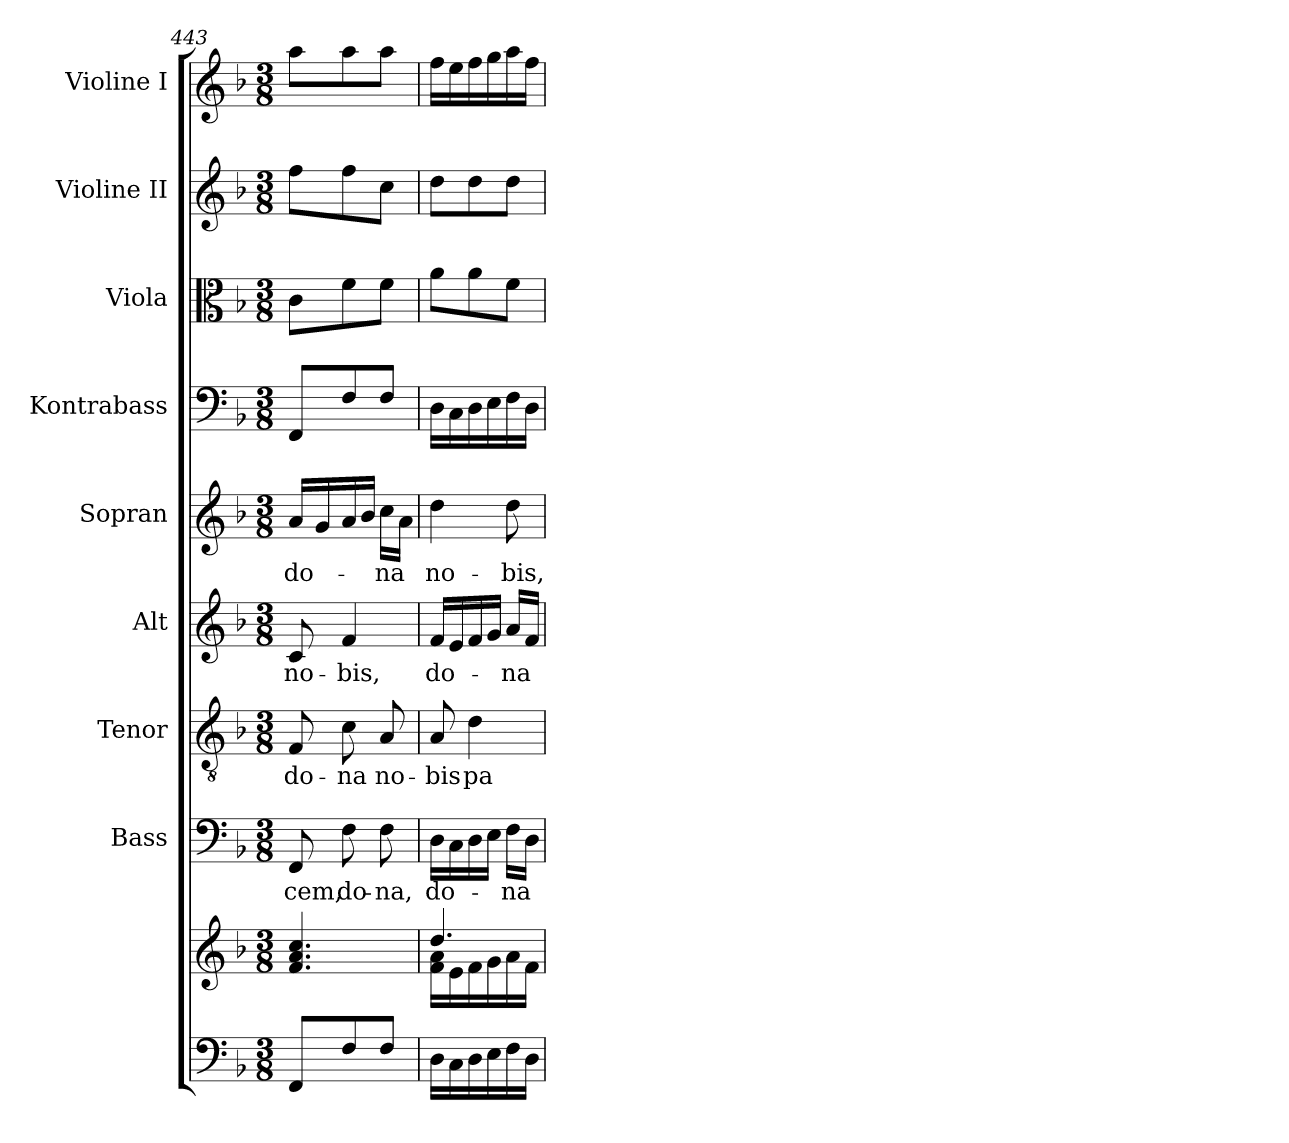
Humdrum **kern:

**kern	**kern	**kern	**text	**kern	**text	**kern	**text	**kern	**text	**kern	**kern	**kern	**kern
*part9	*part9	*part8	*part8	*part7	*part7	*part6	*part6	*part5	*part5	*part4	*part3	*part2	*part1
*staff10	*staff9	*staff8	*staff8	*staff7	*staff7	*staff6	*staff6	*staff5	*staff5	*staff4	*staff3	*staff2	*staff1
*	*	*I"Bass	*	*I"Tenor	*	*I"Alt	*	*I"Sopran	*	*I"Kontrabass	*I"Viola	*I"Violine II	*I"Violine I
*	*	*I'B.	*	*I'T.	*	*I'A.	*	*I'S.	*	*I'Kb.	*I'Vla.	*I'Vl. II	*I'Vl. I
!!LO:PB:g=z
*clefF4	*clefG2	*clefF4	*	*clefGv2	*	*clefG2	*	*clefG2	*	*clefF4	*clefC3	*clefG2	*clefG2
*	*	*	*	*	*	*	*	*	*	*ITrd7c12	*	*	*
*k[b-]	*k[b-]	*k[b-]	*	*k[b-]	*	*k[b-]	*	*k[b-]	*	*k[b-]	*k[b-]	*k[b-]	*k[b-]
*F:	*F:	*F:	*	*F:	*	*F:	*	*F:	*	*F:	*F:	*F:	*F:
*M3/8	*M3/8	*M3/8	*	*M3/8	*	*M3/8	*	*M3/8	*	*M3/8	*M3/8	*M3/8	*M3/8
=443	=443	=443	=443	=443	=443	=443	=443	=443	=443	=443	=443	=443	=443
!	!	!	!LO:LY:b	!	!LO:LY:b	!	!LO:LY:b	!	!LO:LY:b	!	!	!	!
8FF/L	4.f/ 4.a/ 4.cc/	8FF/	-cem,	8F/	do-	8c/	no-	16a/LL	do-	8FFF/L	8c\L	8ff\L	8aa\L
.	.	.	.	.	.	.	.	16g/	.	.	.	.	.
!	!	!	!LO:LY:b	!	!LO:LY:b	!	!LO:LY:b	!	!	!	!	!	!
8F/	.	8F\	do-	8c\	-na	4f/	-bis,	16a/	.	8FF/	8f\	8ff\	8aa\
.	.	.	.	.	.	.	.	16b-/JJ	.	.	.	.	.
!	!	!	!LO:LY:b	!	!LO:LY:b	!	!	!	!LO:LY:b	!	!	!	!
8F/J	.	8F\	-na,	8A/	no-	.	.	16cc\LL	-na	8FF/J	8f\J	8cc\J	8aa\J
.	.	.	.	.	.	.	.	16a\JJ	.	.	.	.	.
=444	=444	=444	=444	=444	=444	=444	=444	=444	=444	=444	=444	=444	=444
*	*^	*	*	*	*	*	*	*	*	*	*	*	*
!	!	!	!	!LO:LY:b	!	!LO:LY:b	!	!LO:LY:b	!	!LO:LY:b	!	!	!	!
16D\LL	4.dd/	16f\ 16a\LL	16D\LL	do-	8A/	-bis	16f/LL	do-	4dd\	no-	16DD\LL	8a\L	8dd\L	16ff\LL
16C\	.	16e\	16C\	.	.	.	16e/	.	.	.	16CC\	.	.	16ee\
!	!	!	!	!	!	!LO:LY:b	!	!	!	!	!	!	!	!
16D\	.	16f\	16D\	.	4d\	pa-	16f/	.	.	.	16DD\	8a\	8dd\	16ff\
16E\	.	16g\	16E\JJ	.	.	.	16g/JJ	.	.	.	16EE\	.	.	16gg\
!	!	!	!	!LO:LY:b	!	!	!	!LO:LY:b	!	!LO:LY:b	!	!	!	!
16F\	.	16a\	16F\LL	-na	.	.	16a/LL	-na	8dd\	-bis,	16FF\	8f\J	8dd\J	16aa\
16D\JJ	.	16f\JJ	16D\JJ	.	.	.	16f/JJ	.	.	.	16DD\JJ	.	.	16ff\JJ
*	*v	*v	*	*	*	*	*	*	*	*	*	*	*	*
=	=	=	=	=	=	=	=	=	=	=	=	=	=
*-	*-	*-	*-	*-	*-	*-	*-	*-	*-	*-	*-	*-	*-
